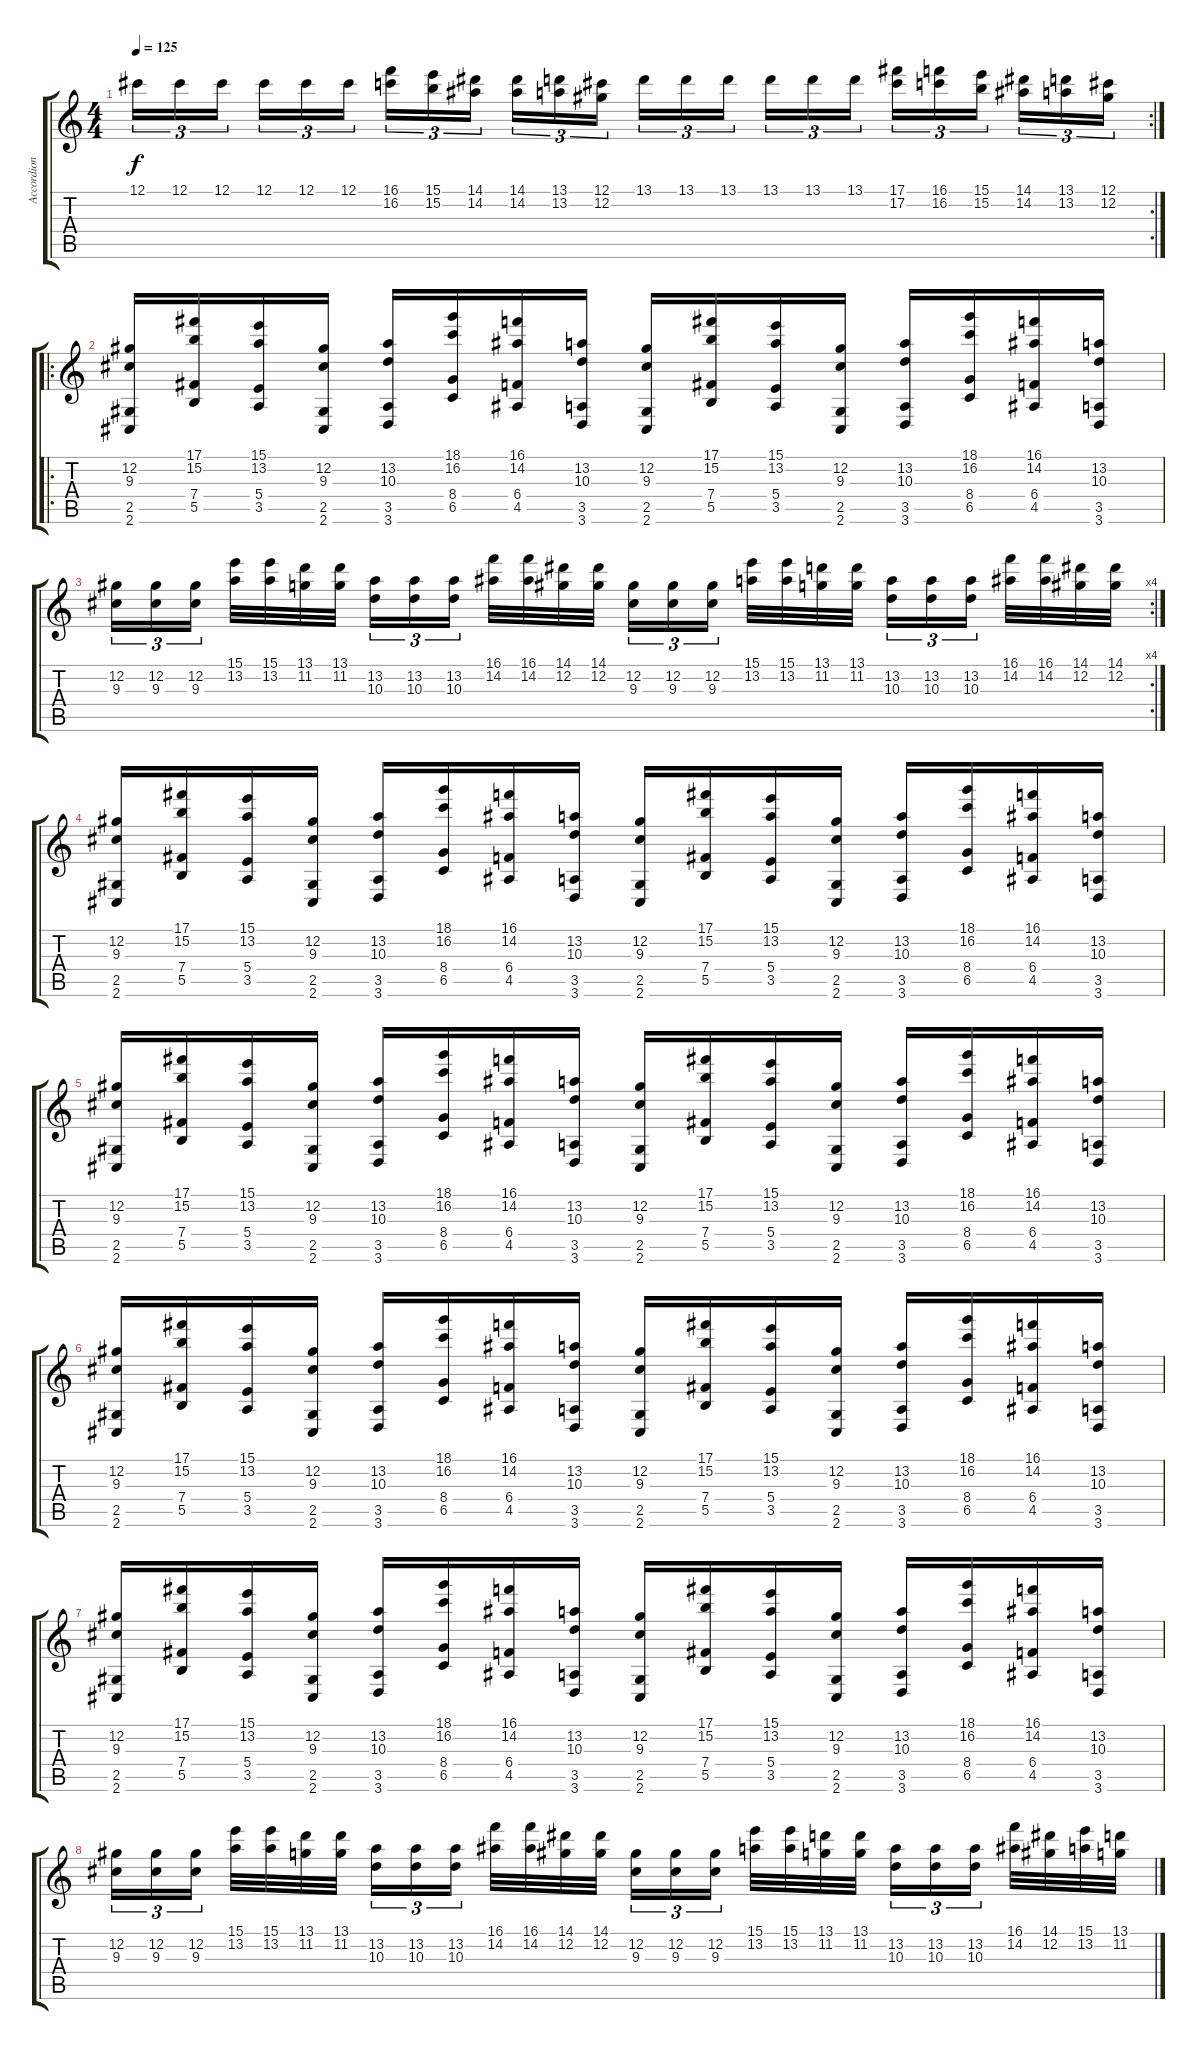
\track ("Accordion" "Accordion") {instrument accordion}
\staff {score tabs}
\tuning (Db5 Ab4 E4 B3 Gb3 B2) {hide}
\rc 2
\ts (4 4)
\tempo 125
\clef g2
\ks c
12.1.16{tu (3 2) dy f} 12.1.16{tu (3 2)} 12.1.16{tu (3 2)} 12.1.16{tu (3 2)} 12.1.16{tu (3 2)} 12.1.16{tu (3 2)} (16.1 16.2).16{tu (3 2)} (15.1 15.2).16{tu (3 2)} (14.1 14.2).16{tu (3 2)} (14.1 14.2).16{tu (3 2)} (13.1 13.2).16{tu (3 2)} (12.1 12.2).16{tu (3 2)} 13.1.16{tu (3 2)} 13.1.16{tu (3 2)} 13.1.16{tu (3 2)} 13.1.16{tu (3 2)} 13.1.16{tu (3 2)} 13.1.16{tu (3 2)} (17.1 17.2).16{tu (3 2)} (16.1 16.2).16{tu (3 2)} (15.1 15.2).16{tu (3 2)} (14.1 14.2).16{tu (3 2)} (13.1 13.2).16{tu (3 2)} (12.1 12.2).16{tu (3 2)} |
\ro
(12.2 9.3 2.5 2.6).16 (17.1 15.2 7.4 5.5).16 (15.1 13.2 5.4 3.5).16 (12.2 9.3 2.5 2.6).16 (13.2 10.3 3.5 3.6).16 (18.1 16.2 8.4 6.5).16 (16.1 14.2 6.4 4.5).16 (13.2 10.3 3.5 3.6).16 (12.2 9.3 2.5 2.6).16 (17.1 15.2 7.4 5.5).16 (15.1 13.2 5.4 3.5).16 (12.2 9.3 2.5 2.6).16 (13.2 10.3 3.5 3.6).16 (18.1 16.2 8.4 6.5).16 (16.1 14.2 6.4 4.5).16 (13.2 10.3 3.5 3.6).16 |
\rc 4
(12.2 9.3).16{tu (3 2)} (12.2 9.3).16{tu (3 2)} (12.2 9.3).16{tu (3 2)} (15.1 13.2).32 (15.1 13.2).32 (13.1 11.2).32 (13.1 11.2).32 (13.2 10.3).16{tu (3 2)} (13.2 10.3).16{tu (3 2)} (13.2 10.3).16{tu (3 2)} (16.1 14.2).32 (16.1 14.2).32 (14.1 12.2).32 (14.1 12.2).32 (12.2 9.3).16{tu (3 2)} (12.2 9.3).16{tu (3 2)} (12.2 9.3).16{tu (3 2)} (15.1 13.2).32 (15.1 13.2).32 (13.1 11.2).32 (13.1 11.2).32 (13.2 10.3).16{tu (3 2)} (13.2 10.3).16{tu (3 2)} (13.2 10.3).16{tu (3 2)} (16.1 14.2).32 (16.1 14.2).32 (14.1 12.2).32 (14.1 12.2).32 |
(12.2 9.3 2.5 2.6).16 (17.1 15.2 7.4 5.5).16 (15.1 13.2 5.4 3.5).16 (12.2 9.3 2.5 2.6).16 (13.2 10.3 3.5 3.6).16 (18.1 16.2 8.4 6.5).16 (16.1 14.2 6.4 4.5).16 (13.2 10.3 3.5 3.6).16 (12.2 9.3 2.5 2.6).16 (17.1 15.2 7.4 5.5).16 (15.1 13.2 5.4 3.5).16 (12.2 9.3 2.5 2.6).16 (13.2 10.3 3.5 3.6).16 (18.1 16.2 8.4 6.5).16 (16.1 14.2 6.4 4.5).16 (13.2 10.3 3.5 3.6).16 |
(12.2 9.3 2.5 2.6).16 (17.1 15.2 7.4 5.5).16 (15.1 13.2 5.4 3.5).16 (12.2 9.3 2.5 2.6).16 (13.2 10.3 3.5 3.6).16 (18.1 16.2 8.4 6.5).16 (16.1 14.2 6.4 4.5).16 (13.2 10.3 3.5 3.6).16 (12.2 9.3 2.5 2.6).16 (17.1 15.2 7.4 5.5).16 (15.1 13.2 5.4 3.5).16 (12.2 9.3 2.5 2.6).16 (13.2 10.3 3.5 3.6).16 (18.1 16.2 8.4 6.5).16 (16.1 14.2 6.4 4.5).16 (13.2 10.3 3.5 3.6).16 |
(12.2 9.3 2.5 2.6).16 (17.1 15.2 7.4 5.5).16 (15.1 13.2 5.4 3.5).16 (12.2 9.3 2.5 2.6).16 (13.2 10.3 3.5 3.6).16 (18.1 16.2 8.4 6.5).16 (16.1 14.2 6.4 4.5).16 (13.2 10.3 3.5 3.6).16 (12.2 9.3 2.5 2.6).16 (17.1 15.2 7.4 5.5).16 (15.1 13.2 5.4 3.5).16 (12.2 9.3 2.5 2.6).16 (13.2 10.3 3.5 3.6).16 (18.1 16.2 8.4 6.5).16 (16.1 14.2 6.4 4.5).16 (13.2 10.3 3.5 3.6).16 |
(12.2 9.3 2.5 2.6).16 (17.1 15.2 7.4 5.5).16 (15.1 13.2 5.4 3.5).16 (12.2 9.3 2.5 2.6).16 (13.2 10.3 3.5 3.6).16 (18.1 16.2 8.4 6.5).16 (16.1 14.2 6.4 4.5).16 (13.2 10.3 3.5 3.6).16 (12.2 9.3 2.5 2.6).16 (17.1 15.2 7.4 5.5).16 (15.1 13.2 5.4 3.5).16 (12.2 9.3 2.5 2.6).16 (13.2 10.3 3.5 3.6).16 (18.1 16.2 8.4 6.5).16 (16.1 14.2 6.4 4.5).16 (13.2 10.3 3.5 3.6).16 |
(12.2 9.3).16{tu (3 2)} (12.2 9.3).16{tu (3 2)} (12.2 9.3).16{tu (3 2)} (15.1 13.2).32 (15.1 13.2).32 (13.1 11.2).32 (13.1 11.2).32 (13.2 10.3).16{tu (3 2)} (13.2 10.3).16{tu (3 2)} (13.2 10.3).16{tu (3 2)} (16.1 14.2).32 (16.1 14.2).32 (14.1 12.2).32 (14.1 12.2).32 (12.2 9.3).16{tu (3 2)} (12.2 9.3).16{tu (3 2)} (12.2 9.3).16{tu (3 2)} (15.1 13.2).32 (15.1 13.2).32 (13.1 11.2).32 (13.1 11.2).32 (13.2 10.3).16{tu (3 2)} (13.2 10.3).16{tu (3 2)} (13.2 10.3).16{tu (3 2)} (16.1 14.2).32 (14.1 12.2).32 (15.1 13.2).32 (13.1 11.2).32
